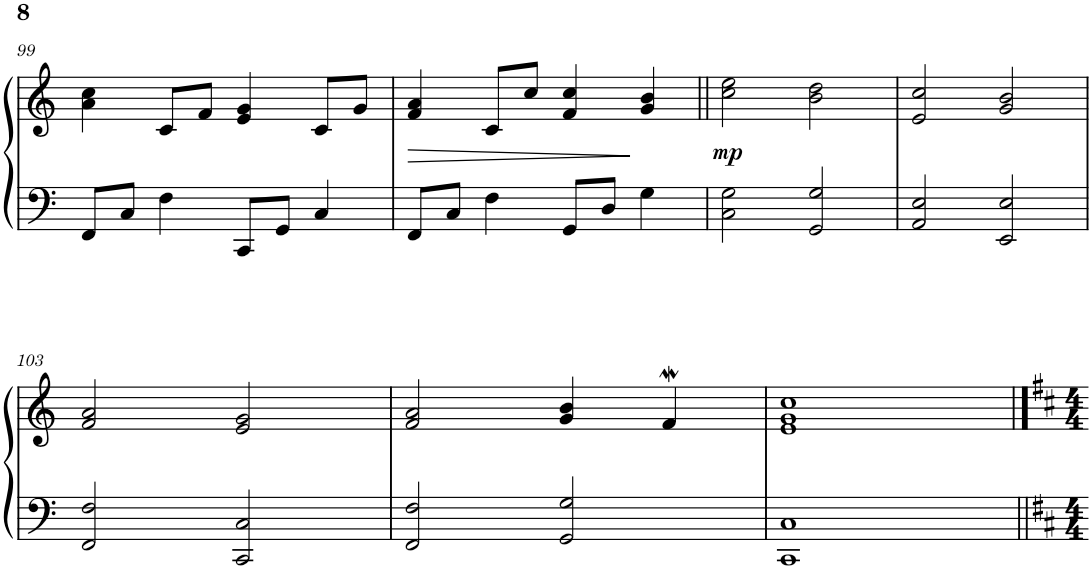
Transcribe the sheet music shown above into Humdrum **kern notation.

**kern	**kern	**dynam
*part1	*part1	*part1
*staff2	*staff1	*staff1/2
*I"Piano	*	*
*I'Pno	*	*
!!LO:PB:g=z
*clefF4	*clefG2	*
*k[]	*k[]	*
*M4/4	*M4/4	*
=99	=99	=99
8FF/L	4a\ 4cc\	.
8C/J	.	.
4F\	8c/L	.
.	8f/J	.
8CC/L	4e/ 4g/	.
8GG/J	.	.
4C/	8c/L	.
.	8g/J	.
=100	=100	=100
!	!	!LO:HP:b
8FF/L	4f/ 4a/	>
8C/J	.	.
4F\	8c/L	.
.	8cc/J	.
8GG/L	4f/ 4cc/	.
8D/J	.	.
4G\	4g/ 4b/	]
=101||	=101||	=101||
!	!	!LO:DY:b
2C\ 2G\	2cc\ 2ee\	mp
2GG/ 2G/	2b\ 2dd\	.
=102	=102	=102
2AA/ 2E/	2e/ 2cc/	.
2EE/ 2E/	2g/ 2b/	.
!!LO:LB:g=z
=103	=103	=103
2FF/ 2F/	2f/ 2a/	.
2CC/ 2C/	2e/ 2g/	.
=104	=104	=104
2FF/ 2F/	2f/ 2a/	.
2GG/ 2G/	4g/ 4b/	.
.	4fw/	.
=105	=105	=105
*^	*^	*
1C	1CC	1cc	1e 1g	.
*v	*v	*	*	*
*	*v	*v	*
==	==	==
*-	*-	*-
